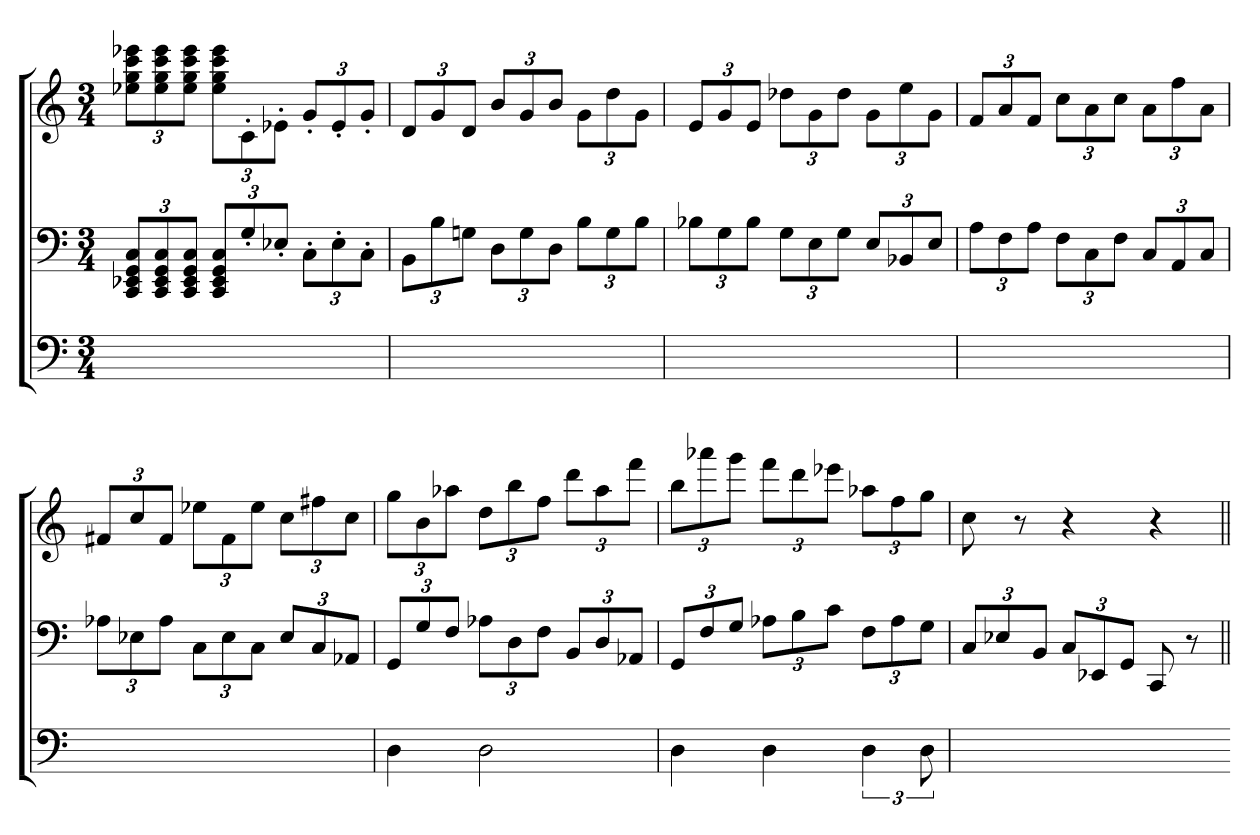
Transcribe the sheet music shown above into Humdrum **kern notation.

**kern	**kern	**kern
*part3	*part2	*part1
*staff3	*staff2	*staff1
*	*clefF4	*clefG2
*M3/4	*M3/4	*M3/4
=	=	=
2.ryy	12CC 12EE-X 12GG 12CL	12ee-X 12gg 12ccc 12eee-XL
.	12CC 12EE- 12GG 12C	12ee- 12gg 12ccc 12eee-
.	12CC 12EE- 12GG 12CJ	12ee- 12gg 12ccc 12eee-J
.	12CC 12EE- 12GG 12CL	12ee- 12gg 12ccc 12eee-L
.	12G'	12c'
.	12E-X'J	12e-X'J
.	12C'L	12g'L
.	12E-'	12e-'
.	12C'J	12g'J
=	=	=
2.ryy	12BBL	12dL
.	12B	12g
.	12GnJ	12dJ
.	12DL	12bL
.	12G	12g
.	12DJ	12bJ
.	12BL	12gL
.	12G	12dd
.	12BJ	12gJ
=	=	=
2.ryy	12B-XL	12eL
.	12G	12g
.	12B-J	12eJ
.	12GL	12dd-XL
.	12E	12g
.	12GJ	12dd-J
.	12EL	12gL
.	12BB-X	12ee
.	12EJ	12gJ
=	=	=
2.ryy	12AL	12fL
.	12F	12a
.	12AJ	12fJ
.	12FL	12ccL
.	12C	12a
.	12FJ	12ccJ
.	12CL	12aL
.	12AA	12ff
.	12CJ	12aJ
=	=	=
2.ryy	12A-XL	12f#XL
.	12E-X	12cc
.	12A-J	12f#J
.	12CL	12ee-XL
.	12E-	12f#
.	12CJ	12ee-J
.	12E-L	12ccL
.	12C	12ff#X
.	12AA-XJ	12ccJ
=	=	=
4D	12GGL	12ggL
.	12G	12b
.	12FJ	12aa-XJ
2D	12A-XL	12ddL
.	12D	12bb
.	12FJ	12ffJ
.	12BBL	12dddL
.	12D	12aa-
.	12AA-XJ	12fffJ
=	=	=
4D	12GGL	12bbL
.	12F	12aaa-X
.	12GJ	12gggJ
4D	12A-XL	12fffL
.	12B	12ddd
.	12cJ	12eee-XJ
6D	12FL	12aa-XL
.	12A-	12ff
12D	12GJ	12ggJ
=	=	=
2.ryy	12CL	8cc
.	12E-X	.
.	.	8r
.	12BBJ	.
.	12CL	4r
.	12EE-X	.
.	12GGJ	.
.	8CC	4r
.	8r	.
==	=||	=||
*-	*-	*-
